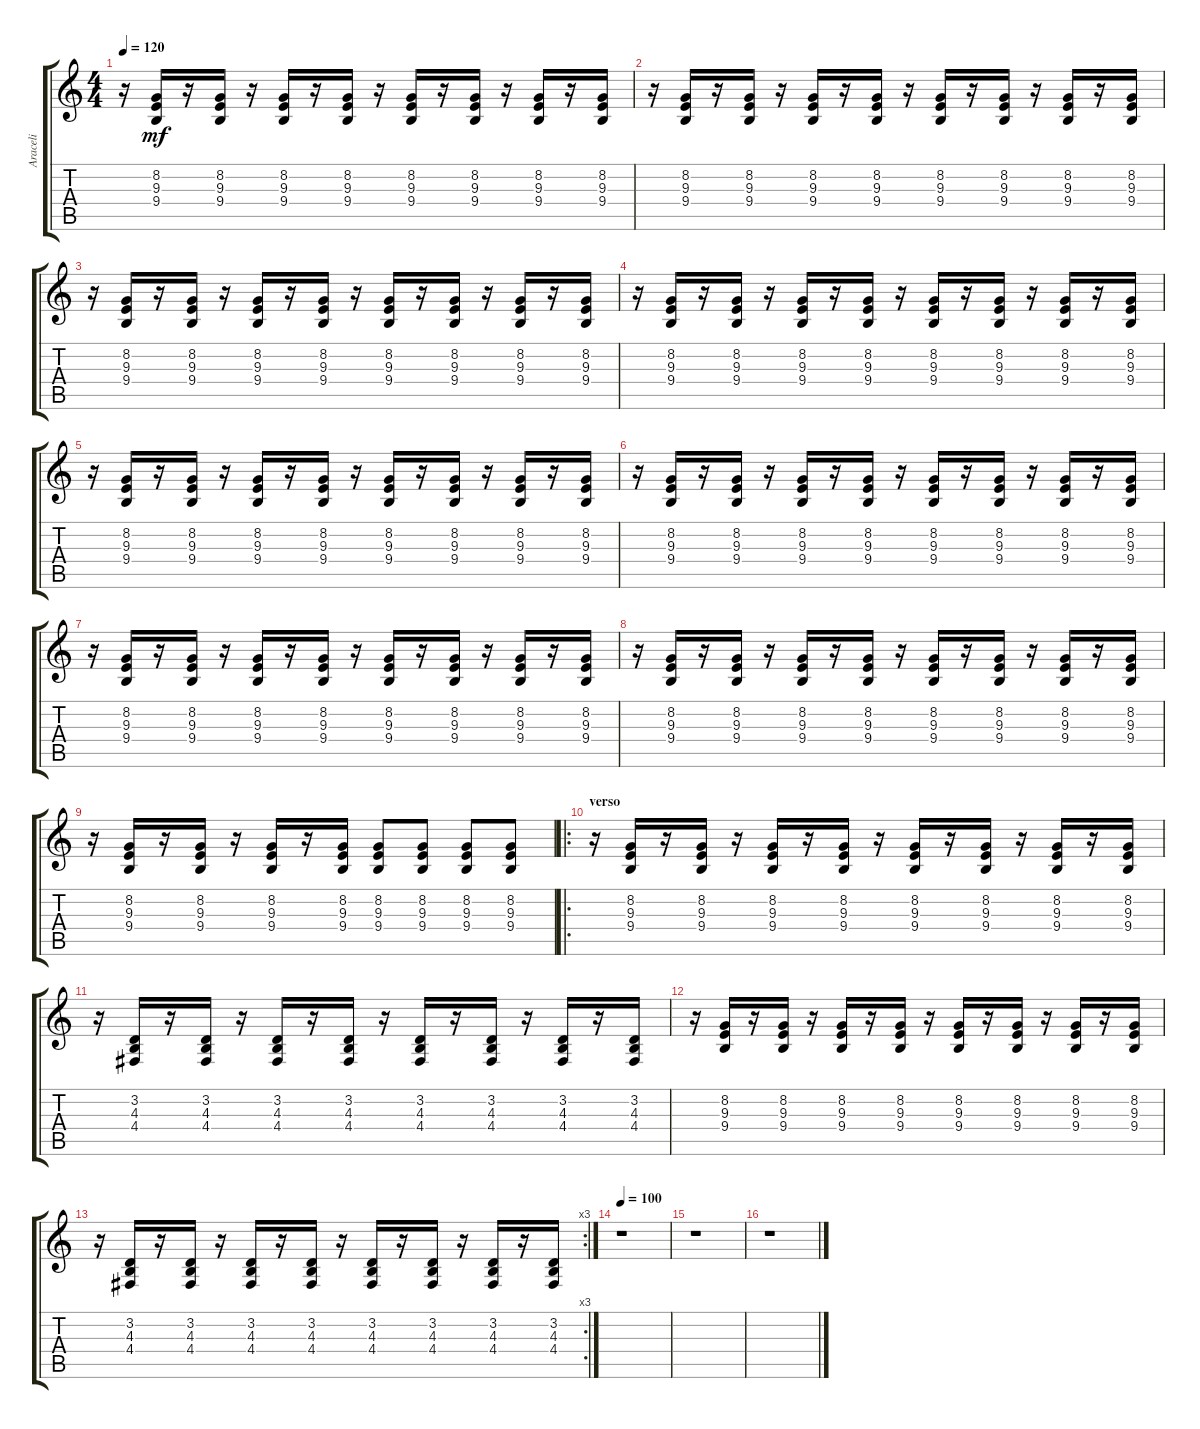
\track ("Araceli" "Araceli") {instrument acousticgrandpiano}
\staff {score tabs}
\tuning (E4 B3 G3 D3 A2 E2) {hide}
\ts (4 4)
\tempo 120
\clef g2
\ks c
r.16{dy mf instrument acousticgrandpiano} (8.2 9.3 9.4).16 r.16 (8.2 9.3 9.4).16 r.16 (8.2 9.3 9.4).16 r.16 (8.2 9.3 9.4).16 r.16 (8.2 9.3 9.4).16 r.16 (8.2 9.3 9.4).16 r.16 (8.2 9.3 9.4).16 r.16 (8.2 9.3 9.4).16 |
r.16 (8.2 9.3 9.4).16 r.16 (8.2 9.3 9.4).16 r.16 (8.2 9.3 9.4).16 r.16 (8.2 9.3 9.4).16 r.16 (8.2 9.3 9.4).16 r.16 (8.2 9.3 9.4).16 r.16 (8.2 9.3 9.4).16 r.16 (8.2 9.3 9.4).16 |
r.16 (8.2 9.3 9.4).16 r.16 (8.2 9.3 9.4).16 r.16 (8.2 9.3 9.4).16 r.16 (8.2 9.3 9.4).16 r.16 (8.2 9.3 9.4).16 r.16 (8.2 9.3 9.4).16 r.16 (8.2 9.3 9.4).16 r.16 (8.2 9.3 9.4).16 |
r.16 (8.2 9.3 9.4).16 r.16 (8.2 9.3 9.4).16 r.16 (8.2 9.3 9.4).16 r.16 (8.2 9.3 9.4).16 r.16 (8.2 9.3 9.4).16 r.16 (8.2 9.3 9.4).16 r.16 (8.2 9.3 9.4).16 r.16 (8.2 9.3 9.4).16 |
r.16 (8.2 9.3 9.4).16 r.16 (8.2 9.3 9.4).16 r.16 (8.2 9.3 9.4).16 r.16 (8.2 9.3 9.4).16 r.16 (8.2 9.3 9.4).16 r.16 (8.2 9.3 9.4).16 r.16 (8.2 9.3 9.4).16 r.16 (8.2 9.3 9.4).16 |
r.16 (8.2 9.3 9.4).16 r.16 (8.2 9.3 9.4).16 r.16 (8.2 9.3 9.4).16 r.16 (8.2 9.3 9.4).16 r.16 (8.2 9.3 9.4).16 r.16 (8.2 9.3 9.4).16 r.16 (8.2 9.3 9.4).16 r.16 (8.2 9.3 9.4).16 |
r.16 (8.2 9.3 9.4).16 r.16 (8.2 9.3 9.4).16 r.16 (8.2 9.3 9.4).16 r.16 (8.2 9.3 9.4).16 r.16 (8.2 9.3 9.4).16 r.16 (8.2 9.3 9.4).16 r.16 (8.2 9.3 9.4).16 r.16 (8.2 9.3 9.4).16 |
r.16 (8.2 9.3 9.4).16 r.16 (8.2 9.3 9.4).16 r.16 (8.2 9.3 9.4).16 r.16 (8.2 9.3 9.4).16 r.16 (8.2 9.3 9.4).16 r.16 (8.2 9.3 9.4).16 r.16 (8.2 9.3 9.4).16 r.16 (8.2 9.3 9.4).16 |
r.16 (8.2 9.3 9.4).16 r.16 (8.2 9.3 9.4).16 r.16 (8.2 9.3 9.4).16 r.16 (8.2 9.3 9.4).16 (8.2 9.3 9.4).8 (8.2 9.3 9.4).8 (8.2 9.3 9.4).8 (8.2 9.3 9.4).8 |
\ro
\section ("" "verso")
r.16 (8.2 9.3 9.4).16 r.16 (8.2 9.3 9.4).16 r.16 (8.2 9.3 9.4).16 r.16 (8.2 9.3 9.4).16 r.16 (8.2 9.3 9.4).16 r.16 (8.2 9.3 9.4).16 r.16 (8.2 9.3 9.4).16 r.16 (8.2 9.3 9.4).16 |
r.16 (3.2 4.3 4.4).16 r.16 (3.2 4.3 4.4).16 r.16 (3.2 4.3 4.4).16 r.16 (3.2 4.3 4.4).16 r.16 (3.2 4.3 4.4).16 r.16 (3.2 4.3 4.4).16 r.16 (3.2 4.3 4.4).16 r.16 (3.2 4.3 4.4).16 |
r.16 (8.2 9.3 9.4).16 r.16 (8.2 9.3 9.4).16 r.16 (8.2 9.3 9.4).16 r.16 (8.2 9.3 9.4).16 r.16 (8.2 9.3 9.4).16 r.16 (8.2 9.3 9.4).16 r.16 (8.2 9.3 9.4).16 r.16 (8.2 9.3 9.4).16 |
\rc 3
r.16 (3.2 4.3 4.4).16 r.16 (3.2 4.3 4.4).16 r.16 (3.2 4.3 4.4).16 r.16 (3.2 4.3 4.4).16 r.16 (3.2 4.3 4.4).16 r.16 (3.2 4.3 4.4).16 r.16 (3.2 4.3 4.4).16 r.16 (3.2 4.3 4.4).16 |
\tempo 100
r.1 |
r.1 |
r.1
